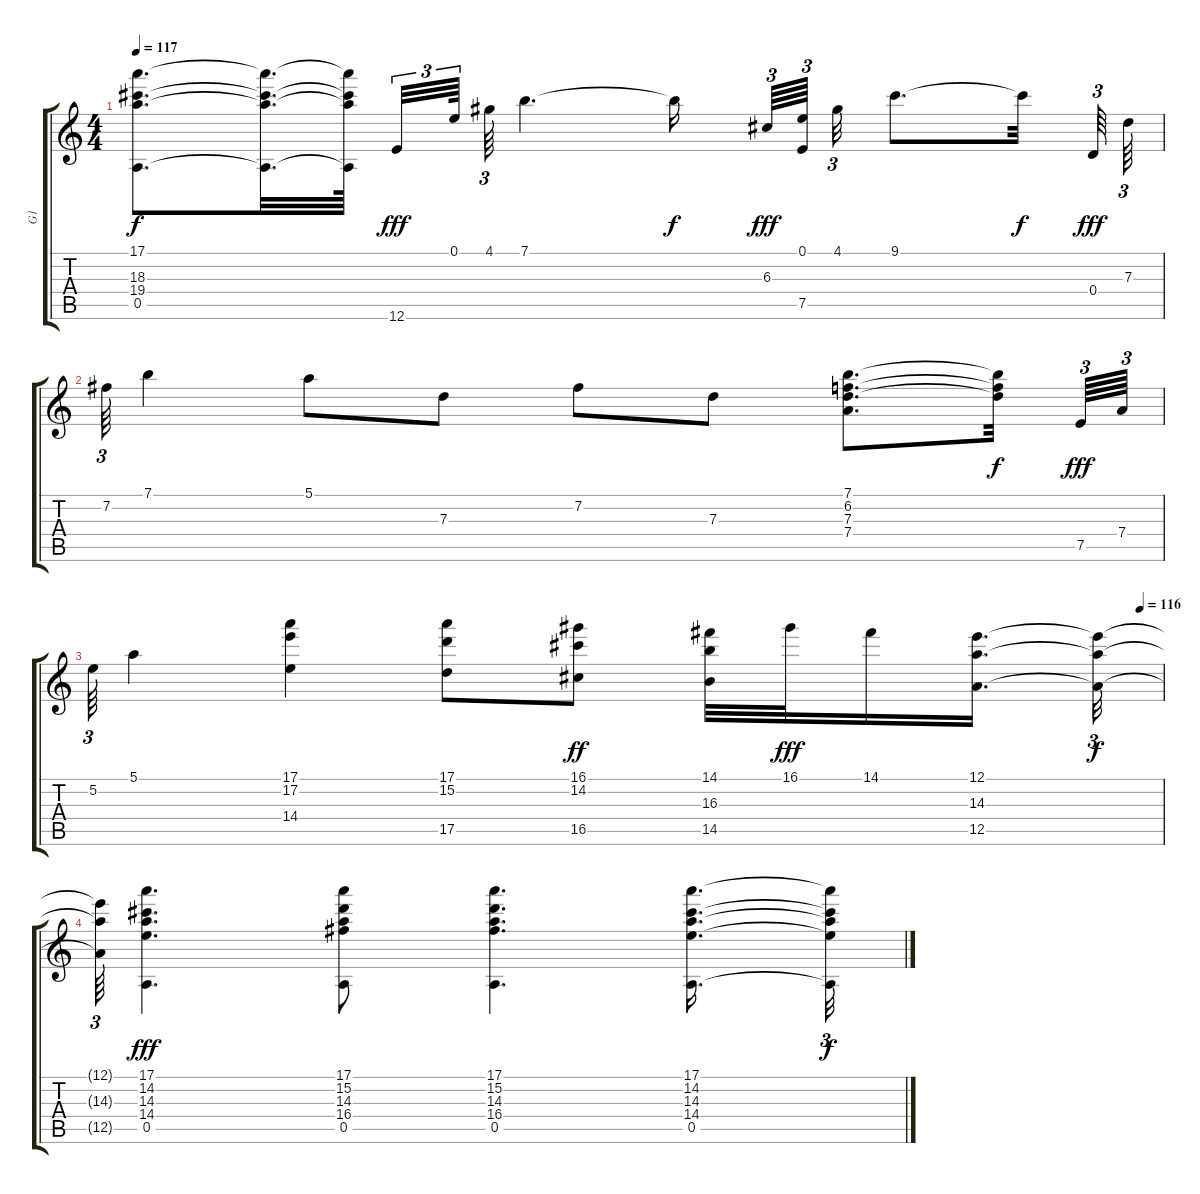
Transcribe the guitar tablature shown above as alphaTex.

\track ("G1" "G1") {instrument acousticguitarsteel}
\staff {score tabs}
\tuning (E4 B3 G3 D3 A2 E2) {hide}
\ts (4 4)
\tempo 117
\clef g2
\ks c
(17.1{t} 18.3{t} 19.4{t} 0.5{t}).8{d dy f} (17.1{t} 18.3{t} 19.4{t} 0.5{t}).32{d} (17.1{t} 18.3{t} 19.4{t} 0.5{t}).64 12.6.32{tu (3 2) dy fff} 0.1.64{tu (3 2)} 4.1.64{tu (3 2)} 7.1.4{d} 7.1{t}.16{dy f beam splitsecondary} 6.3.64{tu (3 2) dy fff} (0.1 7.5).64{tu (3 2)} 4.1.32{tu (3 2)} 9.1.8{d} 9.1{t}.32{dy f} 0.4.64{tu (3 2) dy fff} 7.3.64{tu (3 2)} |
7.2.64{tu (3 2)} 7.1.4 5.1.8 7.3.8 7.2.8 7.3.8 (7.1 6.2 7.3 7.4).8{d} (7.1{t} 6.2{t} 7.3{t}).32{dy f beam splitsecondary} 7.5.64{tu (3 2) dy fff} 7.4.64{tu (3 2)} |
\tempo (116 0.9791666666666666)
5.2.64{tu (3 2)} 5.1.4 (17.1 17.2 14.4).4 (17.1 15.2 17.5).8 (16.1 14.2 16.5).8{dy ff} (14.1 16.3 14.5).32 16.1.32{dy fff} 14.1.16 (12.1 14.3 12.5).16{d beam splitsecondary} (12.1{t} 14.3{t} 12.5{t}).32{tu (3 2) dy f} |
(12.1{t} 14.3{t} 12.5{t}).64{tu (3 2)} (17.1 14.2 14.3 14.4 0.5).4{d dy fff} (17.1 15.2 14.3 16.4 0.5).8 (17.1 15.2 14.3 16.4 0.5).4{d} (17.1 14.2 14.3 14.4 0.5).16{d} (17.1{t} 14.2{t} 14.3{t} 14.4{t} 0.5{t}).32{tu (3 2) dy f}
